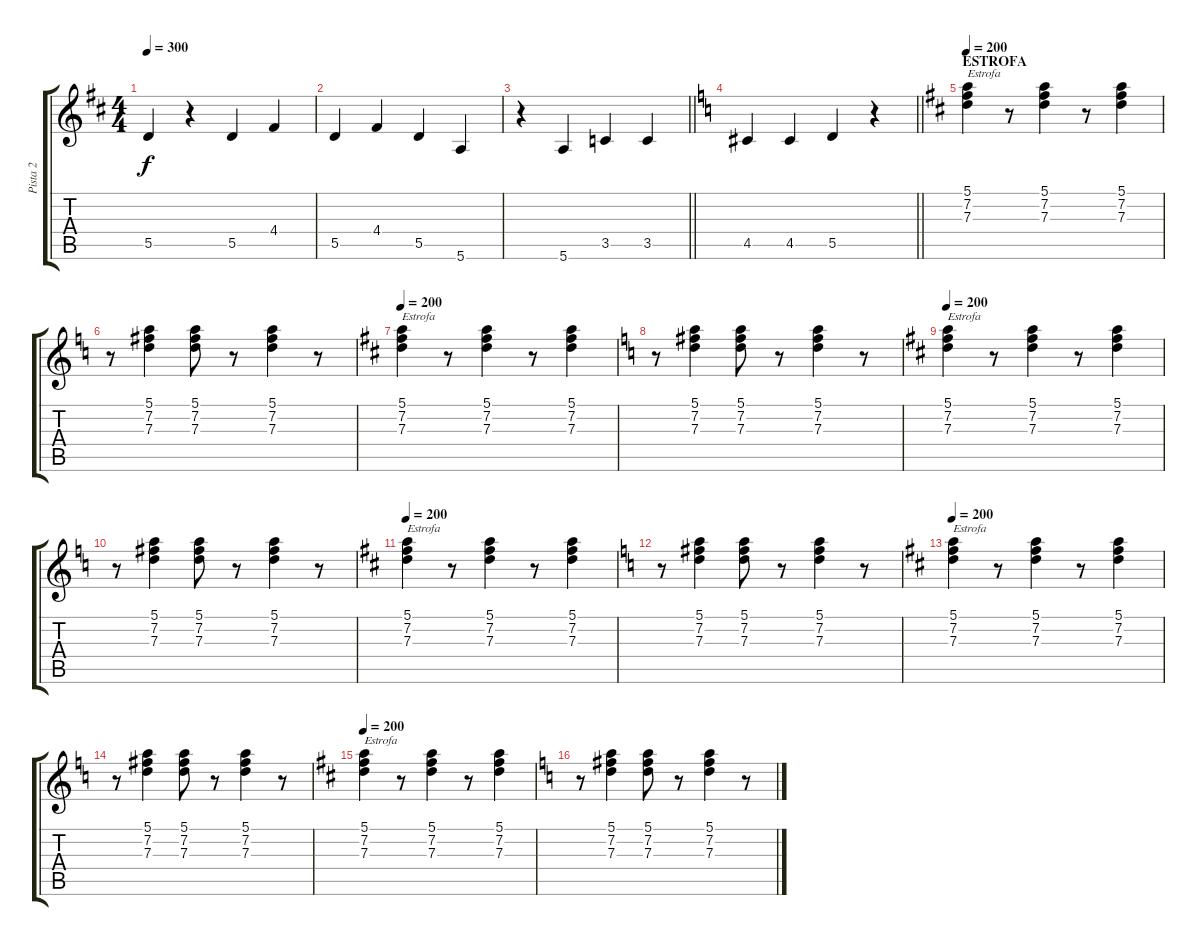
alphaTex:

\track ("Pista 2" "Pista 2") {instrument electricguitarclean}
\staff {score tabs}
\tuning (E4 B3 G3 D3 A2 E2) {hide}
\ts (4 4)
\tempo 300
\clef g2
\ks d
5.5.4{dy f} r.4 5.5.4 4.4.4 |
5.5.4 4.4.4 5.5.4 5.6.4 |
\barLineRight lightlight
r.4 5.6.4 3.5.4 3.5.4 |
\barLineRight lightlight
\ks c
4.5.4 4.5.4 5.5.4 r.4 |
\section ("" "ESTROFA")
\tempo 200
\ks d
(5.1 7.2 7.3).4{txt "Estrofa"} r.8 (5.1 7.2 7.3).4 r.8 (5.1 7.2 7.3).4 |
\ks c
r.8 (5.1 7.2 7.3).4 (5.1 7.2 7.3).8 r.8 (5.1 7.2 7.3).4 r.8 |
\tempo 200
\ks d
(5.1 7.2 7.3).4{txt "Estrofa"} r.8 (5.1 7.2 7.3).4 r.8 (5.1 7.2 7.3).4 |
\ks c
r.8 (5.1 7.2 7.3).4 (5.1 7.2 7.3).8 r.8 (5.1 7.2 7.3).4 r.8 |
\tempo 200
\ks d
(5.1 7.2 7.3).4{txt "Estrofa"} r.8 (5.1 7.2 7.3).4 r.8 (5.1 7.2 7.3).4 |
\ks c
r.8 (5.1 7.2 7.3).4 (5.1 7.2 7.3).8 r.8 (5.1 7.2 7.3).4 r.8 |
\tempo 200
\ks d
(5.1 7.2 7.3).4{txt "Estrofa"} r.8 (5.1 7.2 7.3).4 r.8 (5.1 7.2 7.3).4 |
\ks c
r.8 (5.1 7.2 7.3).4 (5.1 7.2 7.3).8 r.8 (5.1 7.2 7.3).4 r.8 |
\tempo 200
\ks d
(5.1 7.2 7.3).4{txt "Estrofa"} r.8 (5.1 7.2 7.3).4 r.8 (5.1 7.2 7.3).4 |
\ks c
r.8 (5.1 7.2 7.3).4 (5.1 7.2 7.3).8 r.8 (5.1 7.2 7.3).4 r.8 |
\tempo 200
\ks d
(5.1 7.2 7.3).4{txt "Estrofa"} r.8 (5.1 7.2 7.3).4 r.8 (5.1 7.2 7.3).4 |
\ks c
r.8 (5.1 7.2 7.3).4 (5.1 7.2 7.3).8 r.8 (5.1 7.2 7.3).4 r.8
